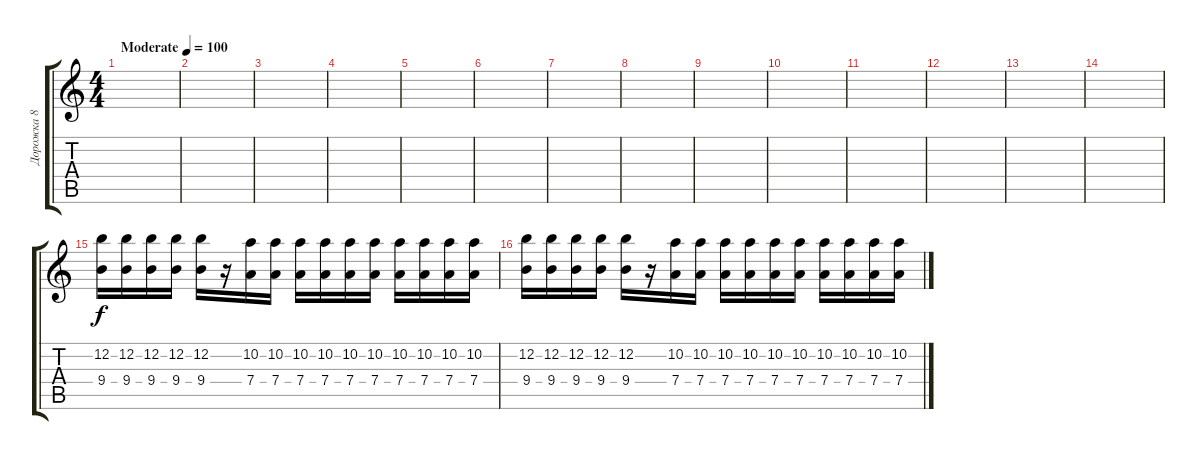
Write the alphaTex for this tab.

\track ("Дорожка 8" "Дорожка 8") {instrument distortionguitar}
\staff {score tabs}
\tuning (E4 B3 G3 D3 A2 E2) {hide}
\ts (4 4)
\tempo (100 "Moderate")
\clef g2
\ks c
|
|
|
|
|
|
|
|
|
|
|
|
|
|
(12.2 9.4).16 (12.2 9.4).16 (12.2 9.4).16 (12.2 9.4).16 (12.2 9.4).16 r.16 (10.2 7.4).16 (10.2 7.4).16 (10.2 7.4).16 (10.2 7.4).16 (10.2 7.4).16 (10.2 7.4).16 (10.2 7.4).16 (10.2 7.4).16 (10.2 7.4).16 (10.2 7.4).16 |
(12.2 9.4).16 (12.2 9.4).16 (12.2 9.4).16 (12.2 9.4).16 (12.2 9.4).16 r.16 (10.2 7.4).16 (10.2 7.4).16 (10.2 7.4).16 (10.2 7.4).16 (10.2 7.4).16 (10.2 7.4).16 (10.2 7.4).16 (10.2 7.4).16 (10.2 7.4).16 (10.2 7.4).16
